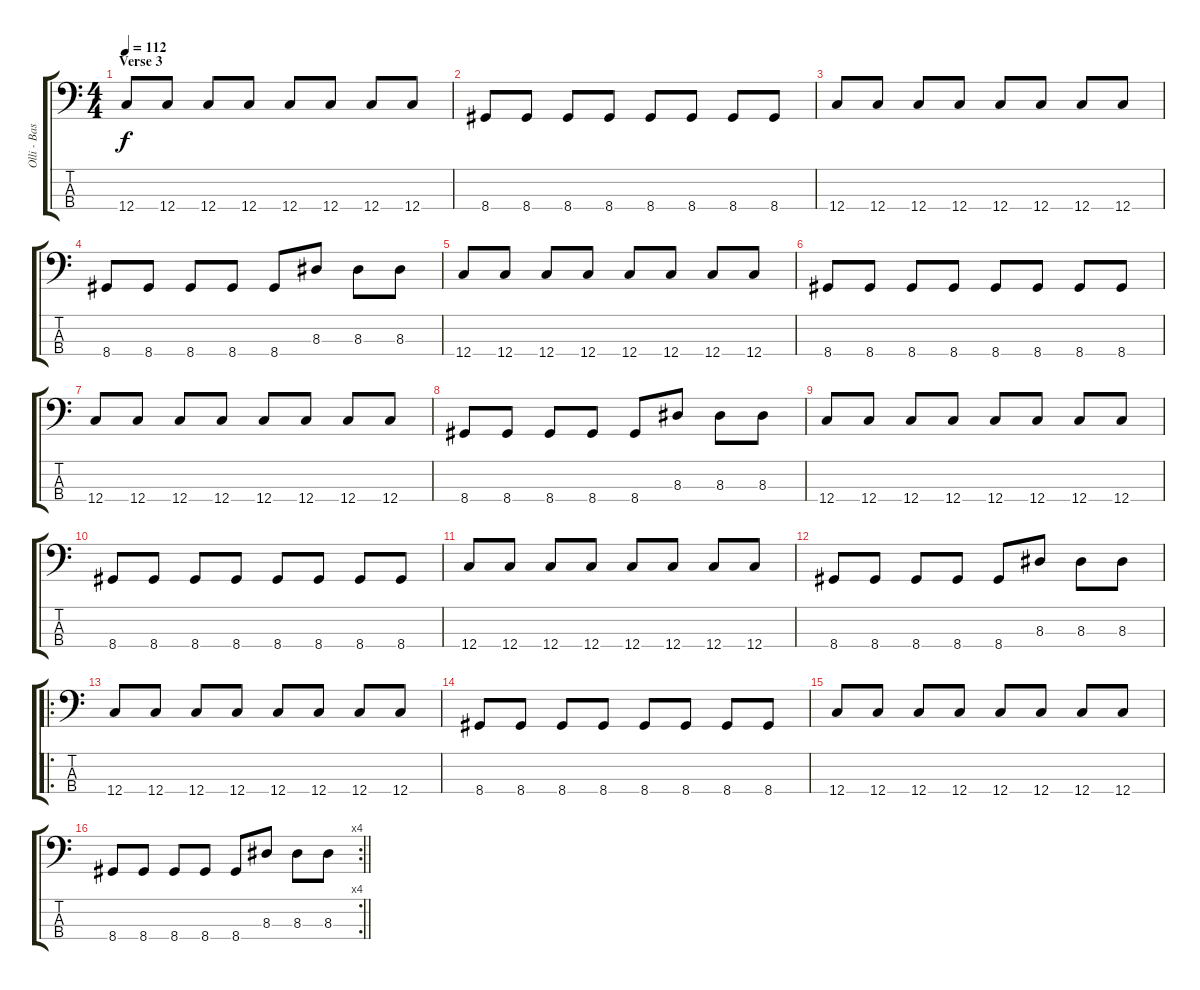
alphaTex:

\track ("Olli - Bass" "Olli - Bas") {instrument electricbassfinger}
\staff {score tabs}
\tuning (F2 C2 G1 C1) {hide}
\ts (4 4)
\section ("" "Verse 3")
\tempo 112
\clef f4
\ks c
12.4.8{dy f} 12.4.8 12.4.8 12.4.8 12.4.8 12.4.8 12.4.8 12.4.8 |
8.4.8 8.4.8 8.4.8 8.4.8 8.4.8 8.4.8 8.4.8 8.4.8 |
12.4.8 12.4.8 12.4.8 12.4.8 12.4.8 12.4.8 12.4.8 12.4.8 |
8.4.8 8.4.8 8.4.8 8.4.8 8.4.8 8.3.8 8.3.8 8.3.8 |
12.4.8 12.4.8 12.4.8 12.4.8 12.4.8 12.4.8 12.4.8 12.4.8 |
8.4.8 8.4.8 8.4.8 8.4.8 8.4.8 8.4.8 8.4.8 8.4.8 |
12.4.8 12.4.8 12.4.8 12.4.8 12.4.8 12.4.8 12.4.8 12.4.8 |
8.4.8 8.4.8 8.4.8 8.4.8 8.4.8 8.3.8 8.3.8 8.3.8 |
12.4.8 12.4.8 12.4.8 12.4.8 12.4.8 12.4.8 12.4.8 12.4.8 |
8.4.8 8.4.8 8.4.8 8.4.8 8.4.8 8.4.8 8.4.8 8.4.8 |
12.4.8 12.4.8 12.4.8 12.4.8 12.4.8 12.4.8 12.4.8 12.4.8 |
8.4.8 8.4.8 8.4.8 8.4.8 8.4.8 8.3.8 8.3.8 8.3.8 |
\ro
12.4.8 12.4.8 12.4.8 12.4.8 12.4.8 12.4.8 12.4.8 12.4.8 |
8.4.8 8.4.8 8.4.8 8.4.8 8.4.8 8.4.8 8.4.8 8.4.8 |
12.4.8 12.4.8 12.4.8 12.4.8 12.4.8 12.4.8 12.4.8 12.4.8 |
\rc 4
\barLineRight lightlight
8.4.8 8.4.8 8.4.8 8.4.8 8.4.8 8.3.8 8.3.8 8.3.8
